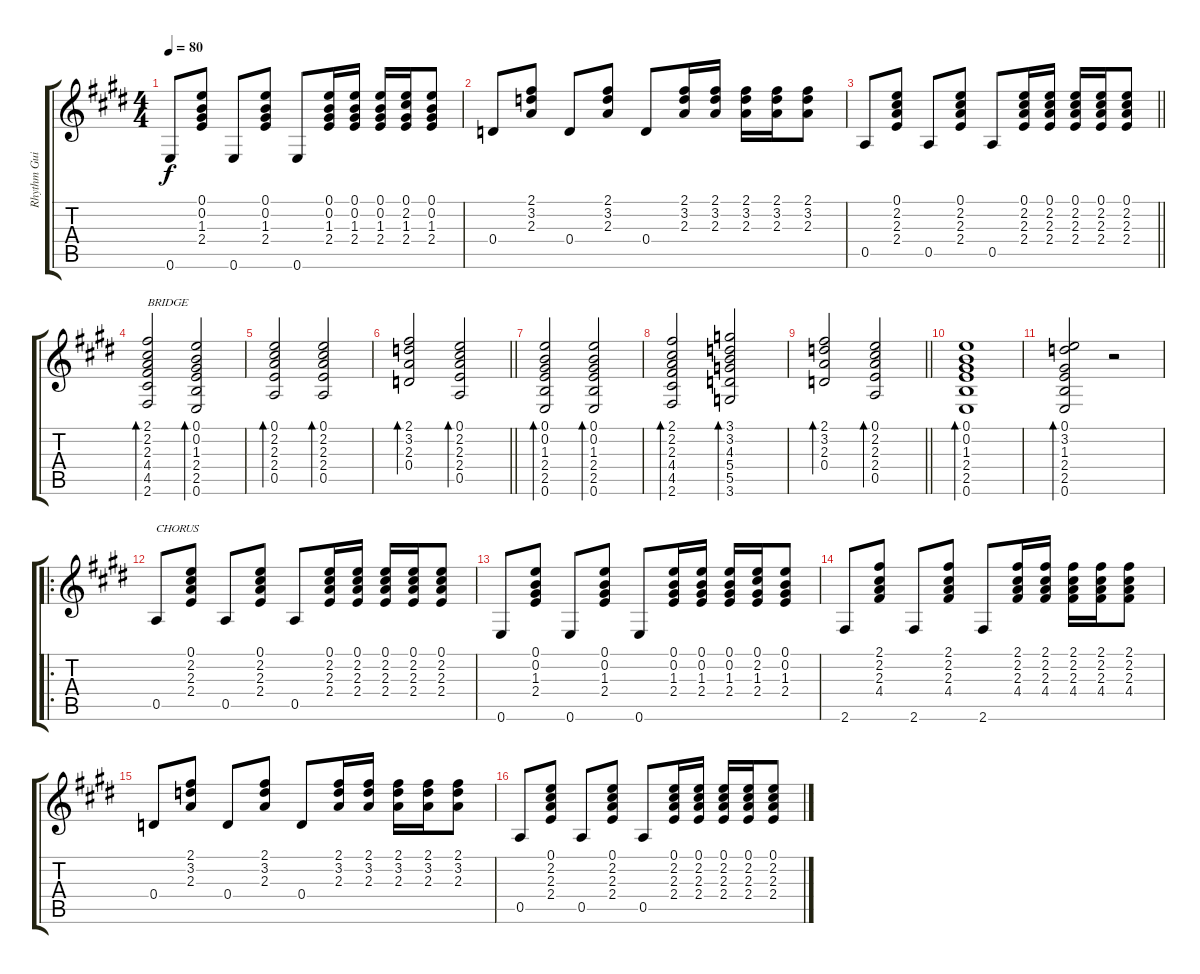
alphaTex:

\track ("Rhythm Guitar" "Rhythm Gui") {instrument acousticguitarsteel}
\staff {score tabs}
\tuning (E4 B3 G3 D3 A2 E2) {hide}
\ts (4 4)
\tempo 80
\clef g2
\ks e
0.6.8{dy f} (0.1 0.2 1.3 2.4).8 0.6.8 (0.1 0.2 1.3 2.4).8 0.6.8 (0.1 0.2 1.3 2.4).16 (0.1 0.2 1.3 2.4).16 (0.1 0.2 1.3 2.4).16 (0.1 2.2 1.3 2.4).16 (0.1 0.2 1.3 2.4).8 |
0.4.8 (2.1 3.2 2.3).8 0.4.8 (2.1 3.2 2.3).8 0.4.8 (2.1 3.2 2.3).16 (2.1 3.2 2.3).16 (2.1 3.2 2.3).16 (2.1 3.2 2.3).16 (2.1 3.2 2.3).8 |
\barLineRight lightlight
0.5.8 (0.1 2.2 2.3 2.4).8 0.5.8 (0.1 2.2 2.3 2.4).8 0.5.8 (0.1 2.2 2.3 2.4).16 (0.1 2.2 2.3 2.4).16 (0.1 2.2 2.3 2.4).16 (0.1 2.2 2.3 2.4).16 (0.1 2.2 2.3 2.4).8 |
(2.1 2.2 2.3 4.4 4.5 2.6).2{bd 60 txt "BRIDGE"} (0.1 0.2 1.3 2.4 2.5 0.6).2{bd 60} |
(0.1 2.2 2.3 2.4 0.5).2{bd 60} (0.1 2.2 2.3 2.4 0.5).2{bd 60} |
\barLineRight lightlight
(2.1 3.2 2.3 0.4).2{bd 60} (0.1 2.2 2.3 2.4 0.5).2{bd 60} |
(0.1 0.2 1.3 2.4 2.5 0.6).2{bd 60} (0.1 0.2 1.3 2.4 2.5 0.6).2{bd 60} |
(2.1 2.2 2.3 4.4 4.5 2.6).2{bd 60} (3.1 3.2 4.3 5.4 5.5 3.6).2{bd 60} |
\barLineRight lightlight
(2.1 3.2 2.3 0.4).2{bd 60} (0.1 2.2 2.3 2.4 0.5).2{bd 60} |
(0.1 0.2 1.3 2.4 2.5 0.6).1{bd 60} |
(0.1 3.2 1.3 2.4 2.5 0.6).2{bd 60} r.2 |
\ro
0.5.8{txt "CHORUS"} (0.1 2.2 2.3 2.4).8 0.5.8 (0.1 2.2 2.3 2.4).8 0.5.8 (0.1 2.2 2.3 2.4).16 (0.1 2.2 2.3 2.4).16 (0.1 2.2 2.3 2.4).16 (0.1 2.2 2.3 2.4).16 (0.1 2.2 2.3 2.4).8 |
0.6.8 (0.1 0.2 1.3 2.4).8 0.6.8 (0.1 0.2 1.3 2.4).8 0.6.8 (0.1 0.2 1.3 2.4).16 (0.1 0.2 1.3 2.4).16 (0.1 0.2 1.3 2.4).16 (0.1 2.2 1.3 2.4).16 (0.1 0.2 1.3 2.4).8 |
2.6.8 (2.1 2.2 2.3 4.4).8 2.6.8 (2.1 2.2 2.3 4.4).8 2.6.8 (2.1 2.2 2.3 4.4).16 (2.1 2.2 2.3 4.4).16 (2.1 2.2 2.3 4.4).16 (2.1 2.2 2.3 4.4).16 (2.1 2.2 2.3 4.4).8 |
0.4.8 (2.1 3.2 2.3).8 0.4.8 (2.1 3.2 2.3).8 0.4.8 (2.1 3.2 2.3).16 (2.1 3.2 2.3).16 (2.1 3.2 2.3).16 (2.1 3.2 2.3).16 (2.1 3.2 2.3).8 |
0.5.8 (0.1 2.2 2.3 2.4).8 0.5.8 (0.1 2.2 2.3 2.4).8 0.5.8 (0.1 2.2 2.3 2.4).16 (0.1 2.2 2.3 2.4).16 (0.1 2.2 2.3 2.4).16 (0.1 2.2 2.3 2.4).16 (0.1 2.2 2.3 2.4).8
